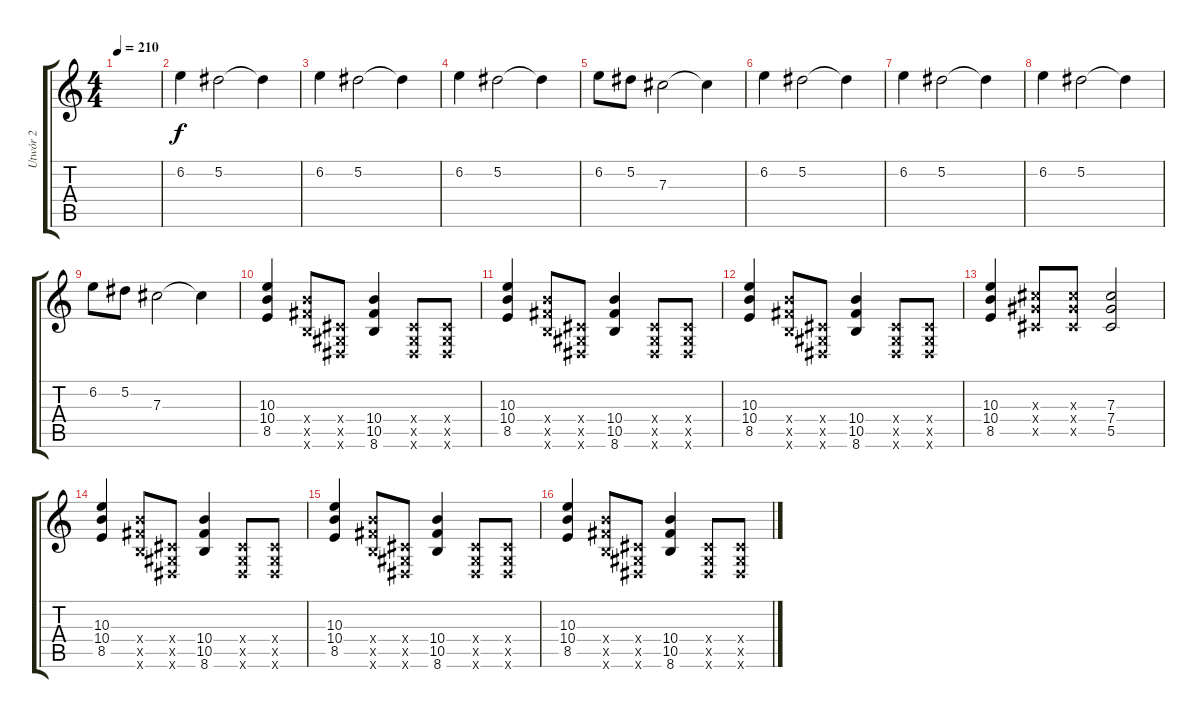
\track ("Utwór 2" "Utwór 2") {instrument distortionguitar}
\staff {score tabs}
\tuning (Eb4 Bb3 Gb3 Db3 Ab2 Eb2) {hide}
\ts (4 4)
\tempo 210
\clef g2
\ks c
|
6.2.4 5.2.2 5.2{t}.4 |
6.2.4 5.2.2 5.2{t}.4 |
6.2.4 5.2.2 5.2{t}.4 |
6.2.8 5.2.8 7.3.2 7.3{t}.4 |
6.2.4 5.2.2 5.2{t}.4 |
6.2.4 5.2.2 5.2{t}.4 |
6.2.4 5.2.2 5.2{t}.4 |
6.2.8 5.2.8 7.3.2 7.3{t}.4 |
(10.3 10.4 8.5).4 (10.4{x} 10.5{x} 8.6{x}).8 (0.4{x} 0.5{x} 0.6{x}).8 (10.4 10.5 8.6).4 (0.4{x} 0.5{x} 0.6{x}).8 (0.4{x} 0.5{x} 0.6{x}).8 |
(10.3 10.4 8.5).4 (10.4{x} 10.5{x} 8.6{x}).8 (0.4{x} 0.5{x} 0.6{x}).8 (10.4 10.5 8.6).4 (0.4{x} 0.5{x} 0.6{x}).8 (0.4{x} 0.5{x} 0.6{x}).8 |
(10.3 10.4 8.5).4 (10.4{x} 10.5{x} 8.6{x}).8 (0.4{x} 0.5{x} 0.6{x}).8 (10.4 10.5 8.6).4 (0.4{x} 0.5{x} 0.6{x}).8 (0.4{x} 0.5{x} 0.6{x}).8 |
(10.3 10.4 8.5).4 (7.3{x} 7.4{x} 5.5{x}).8 (7.3{x} 7.4{x} 5.5{x}).8 (7.3 7.4 5.5).2 |
(10.3 10.4 8.5).4 (10.4{x} 10.5{x} 8.6{x}).8 (0.4{x} 0.5{x} 0.6{x}).8 (10.4 10.5 8.6).4 (0.4{x} 0.5{x} 0.6{x}).8 (0.4{x} 0.5{x} 0.6{x}).8 |
(10.3 10.4 8.5).4 (10.4{x} 10.5{x} 8.6{x}).8 (0.4{x} 0.5{x} 0.6{x}).8 (10.4 10.5 8.6).4 (0.4{x} 0.5{x} 0.6{x}).8 (0.4{x} 0.5{x} 0.6{x}).8 |
(10.3 10.4 8.5).4 (10.4{x} 10.5{x} 8.6{x}).8 (0.4{x} 0.5{x} 0.6{x}).8 (10.4 10.5 8.6).4 (0.4{x} 0.5{x} 0.6{x}).8 (0.4{x} 0.5{x} 0.6{x}).8
